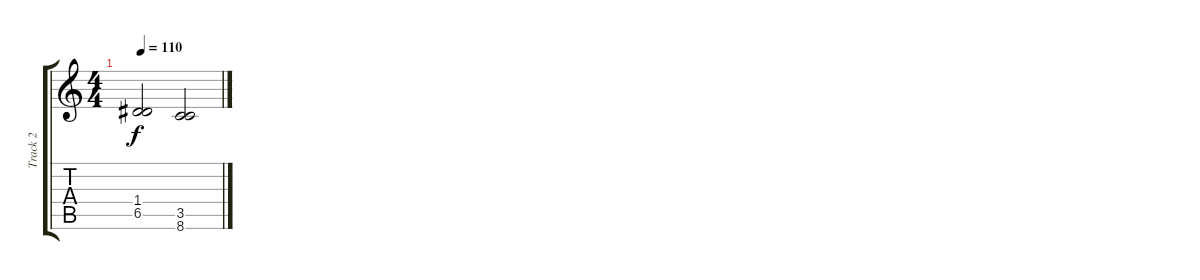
\track ("Track 2" "Track 2") {instrument distortionguitar}
\staff {score tabs}
\tuning (E4 B3 G3 D3 A2 E2) {hide}
\ts (4 4)
\tempo 110
\clef g2
\ks c
(1.4 6.5).2{dy f} (3.5 8.6).2
